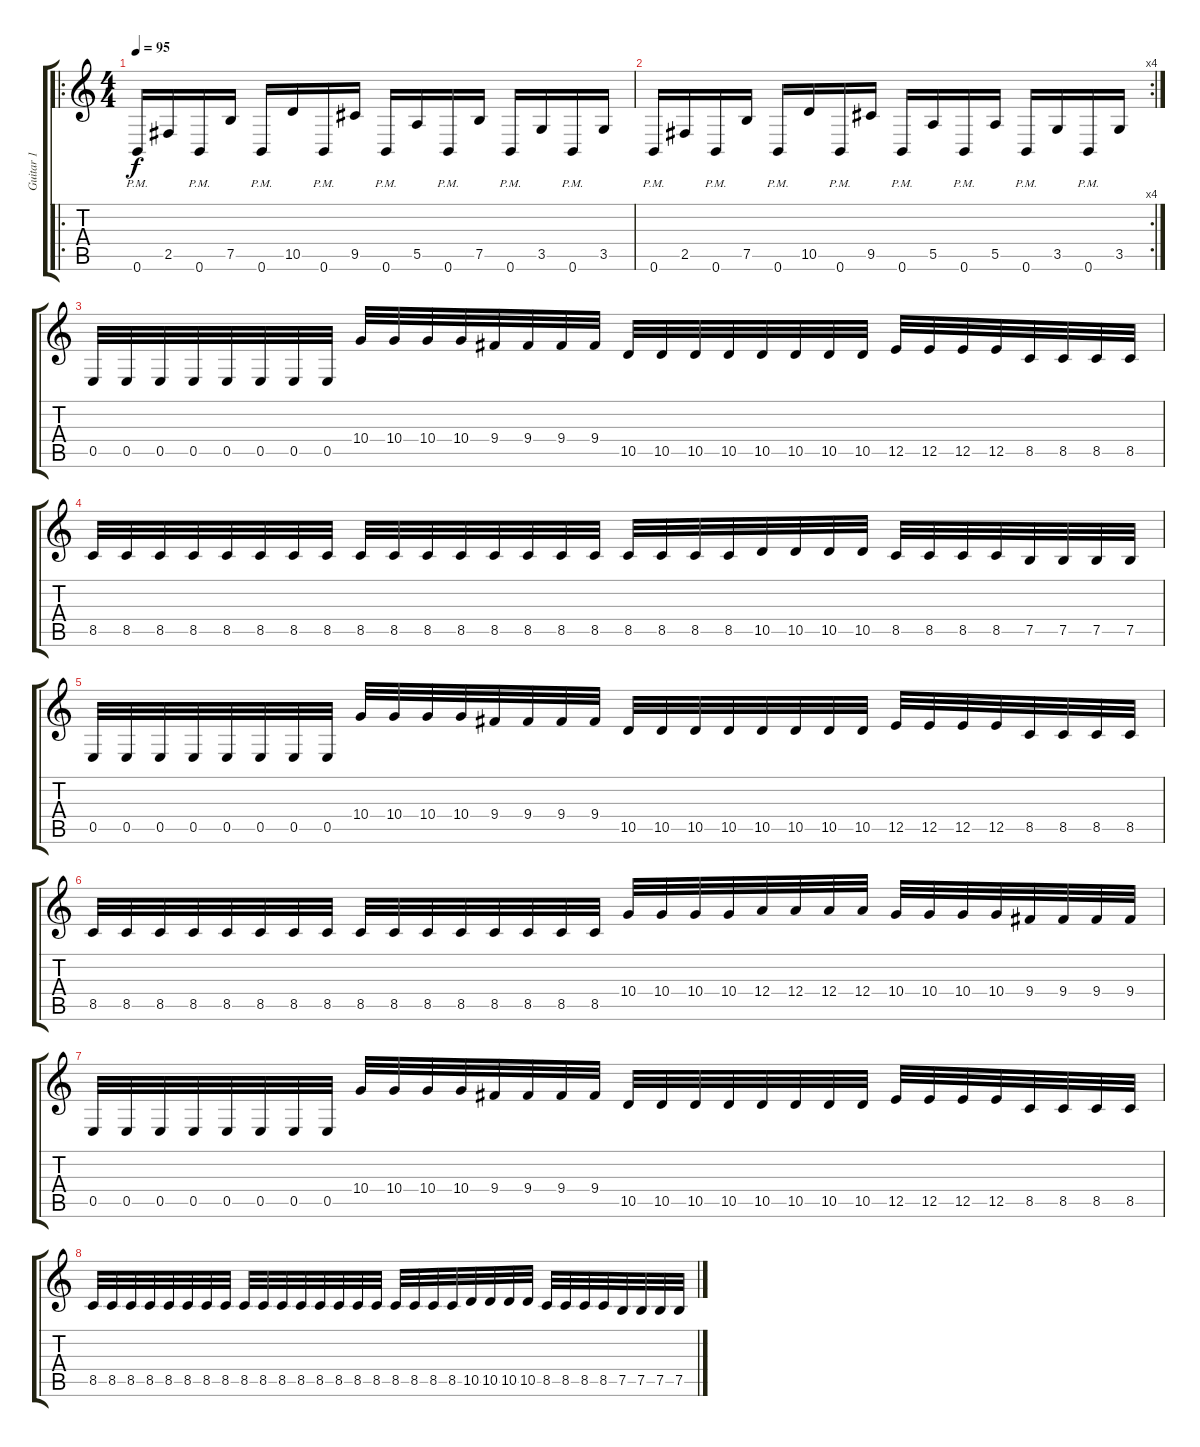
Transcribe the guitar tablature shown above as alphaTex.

\track ("Guitar 1" "Guitar 1") {instrument distortionguitar}
\staff {score tabs}
\tuning (B3 Gb3 D3 A2 E2 B1) {hide}
\ro
\ts (4 4)
\tempo 95
\clef g2
\ks c
0.6{pm}.16{dy f} 2.5.16 0.6{pm}.16 7.5.16 0.6{pm}.16 10.5.16 0.6{pm}.16 9.5.16 0.6{pm}.16 5.5.16 0.6{pm}.16 7.5.16 0.6{pm}.16 3.5.16 0.6{pm}.16 3.5.16 |
\rc 4
0.6{pm}.16 2.5.16 0.6{pm}.16 7.5.16 0.6{pm}.16 10.5.16 0.6{pm}.16 9.5.16 0.6{pm}.16 5.5.16 0.6{pm}.16 5.5.16 0.6{pm}.16 3.5.16 0.6{pm}.16 3.5.16 |
0.5.32 0.5.32 0.5.32 0.5.32 0.5.32 0.5.32 0.5.32 0.5.32 10.4.32 10.4.32 10.4.32 10.4.32 9.4.32 9.4.32 9.4.32 9.4.32 10.5.32 10.5.32 10.5.32 10.5.32 10.5.32 10.5.32 10.5.32 10.5.32 12.5.32 12.5.32 12.5.32 12.5.32 8.5.32 8.5.32 8.5.32 8.5.32 |
8.5.32 8.5.32 8.5.32 8.5.32 8.5.32 8.5.32 8.5.32 8.5.32 8.5.32 8.5.32 8.5.32 8.5.32 8.5.32 8.5.32 8.5.32 8.5.32 8.5.32 8.5.32 8.5.32 8.5.32 10.5.32 10.5.32 10.5.32 10.5.32 8.5.32 8.5.32 8.5.32 8.5.32 7.5.32 7.5.32 7.5.32 7.5.32 |
0.5.32 0.5.32 0.5.32 0.5.32 0.5.32 0.5.32 0.5.32 0.5.32 10.4.32 10.4.32 10.4.32 10.4.32 9.4.32 9.4.32 9.4.32 9.4.32 10.5.32 10.5.32 10.5.32 10.5.32 10.5.32 10.5.32 10.5.32 10.5.32 12.5.32 12.5.32 12.5.32 12.5.32 8.5.32 8.5.32 8.5.32 8.5.32 |
8.5.32 8.5.32 8.5.32 8.5.32 8.5.32 8.5.32 8.5.32 8.5.32 8.5.32 8.5.32 8.5.32 8.5.32 8.5.32 8.5.32 8.5.32 8.5.32 10.4.32 10.4.32 10.4.32 10.4.32 12.4.32 12.4.32 12.4.32 12.4.32 10.4.32 10.4.32 10.4.32 10.4.32 9.4.32 9.4.32 9.4.32 9.4.32 |
0.5.32 0.5.32 0.5.32 0.5.32 0.5.32 0.5.32 0.5.32 0.5.32 10.4.32 10.4.32 10.4.32 10.4.32 9.4.32 9.4.32 9.4.32 9.4.32 10.5.32 10.5.32 10.5.32 10.5.32 10.5.32 10.5.32 10.5.32 10.5.32 12.5.32 12.5.32 12.5.32 12.5.32 8.5.32 8.5.32 8.5.32 8.5.32 |
8.5.32 8.5.32 8.5.32 8.5.32 8.5.32 8.5.32 8.5.32 8.5.32 8.5.32 8.5.32 8.5.32 8.5.32 8.5.32 8.5.32 8.5.32 8.5.32 8.5.32 8.5.32 8.5.32 8.5.32 10.5.32 10.5.32 10.5.32 10.5.32 8.5.32 8.5.32 8.5.32 8.5.32 7.5.32 7.5.32 7.5.32 7.5.32
